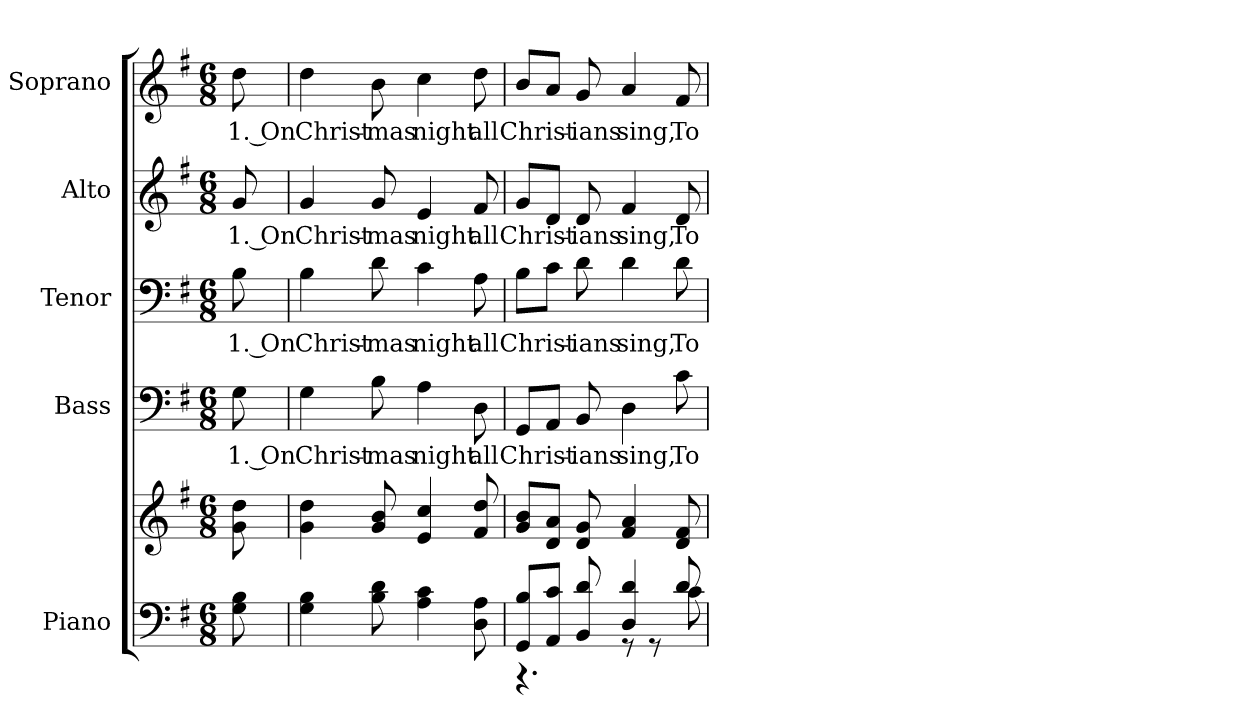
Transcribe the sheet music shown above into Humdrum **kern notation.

**kern	**kern	**kern	**text	**kern	**text	**kern	**text	**kern	**text
*part5	*part5	*part4	*part4	*part3	*part3	*part2	*part2	*part1	*part1
*staff6	*staff5	*staff4	*staff4	*staff3	*staff3	*staff2	*staff2	*staff1	*staff1
*I"Piano	*	*I"Bass	*	*I"Tenor	*	*I"Alto	*	*I"Soprano	*
*I'Pno.	*	*I'B.	*	*I'T.	*	*I'A.	*	*I'S.	*
!!LO:PB:g=z
*clefF4	*clefG2	*clefF4	*	*clefF4	*	*clefG2	*	*clefG2	*
*k[f#]	*k[f#]	*k[f#]	*	*k[f#]	*	*k[f#]	*	*k[f#]	*
*G:	*G:	*G:	*	*G:	*	*G:	*	*G:	*
*M6/8	*M6/8	*M6/8	*	*M6/8	*	*M6/8	*	*M6/8	*
*MM105	*MM105	*MM105	*	*MM105	*	*MM105	*	*MM105	*
=	=	=	=	=	=	=	=	=	=
!	!	!	!LO:LY:b:color=#000000	!	!	!	!	!	!
!	!	!	!	!	!LO:LY:b:color=#000000	!	!	!	!
!	!	!	!	!	!	!	!LO:LY:b:color=#000000	!	!
!	!	!	!	!	!	!	!	!	!LO:LY:b:color=#000000
8Gi\ 8Bi	8gi\ 8ddi	8Gi\	1. On	8Bi\	1. On	8gi/	1. On	8ddi\	1. On
=1	=1	=1	=1	=1	=1	=1	=1	=1	=1
!	!	!	!LO:LY:b:color=#000000	!	!	!	!	!	!
!	!	!	!	!	!LO:LY:b:color=#000000	!	!	!	!
!	!	!	!	!	!	!	!LO:LY:b:color=#000000	!	!
!	!	!	!	!	!	!	!	!	!LO:LY:b:color=#000000
4Gi\ 4Bi	4gi\ 4ddi	4Gi\	Christ-	4Bi\	Christ-	4gi/	Christ-	4ddi\	Christ-
!	!	!	!LO:LY:b:color=#000000	!	!	!	!	!	!
!	!	!	!	!	!LO:LY:b:color=#000000	!	!	!	!
!	!	!	!	!	!	!	!LO:LY:b:color=#000000	!	!
!	!	!	!	!	!	!	!	!	!LO:LY:b:color=#000000
8Bi\ 8di	8gi/ 8bi	8Bi\	-mas	8di\	-mas	8gi/	-mas	8bi\	-mas
!	!	!	!LO:LY:b:color=#000000	!	!	!	!	!	!
!	!	!	!	!	!LO:LY:b:color=#000000	!	!	!	!
!	!	!	!	!	!	!	!LO:LY:b:color=#000000	!	!
!	!	!	!	!	!	!	!	!	!LO:LY:b:color=#000000
4Ai\ 4ci	4ei/ 4cci	4Ai\	night	4ci\	night	4ei/	night	4cci\	night
!	!	!	!LO:LY:b:color=#000000	!	!	!	!	!	!
!	!	!	!	!	!LO:LY:b:color=#000000	!	!	!	!
!	!	!	!	!	!	!	!LO:LY:b:color=#000000	!	!
!	!	!	!	!	!	!	!	!	!LO:LY:b:color=#000000
8Di\ 8Ai	8f#i/ 8ddi	8Di\	all	8Ai\	all	8f#i/	all	8ddi\	all
=2	=2	=2	=2	=2	=2	=2	=2	=2	=2
*^	*	*	*	*	*	*	*	*	*
!	!	!	!	!LO:LY:b:color=#000000	!	!	!	!	!	!
!	!	!	!	!	!	!LO:LY:b:color=#000000	!	!	!	!
!	!	!	!	!	!	!	!	!LO:LY:b:color=#000000	!	!
!	!	!	!	!	!	!	!	!	!	!LO:LY:b:color=#000000
8GGi/ 8BiL	4.r	8gi/ 8biL	8GGi/L	Christ-	8Bi\L	Christ-	8gi/L	Christ-	8bi/L	Christ-
8AAi/ 8ciJ	.	8di/ 8aiJ	8AAi/J	.	8ci\J	.	8di/J	.	8ai/J	.
!	!	!	!	!LO:LY:b:color=#000000	!	!	!	!	!	!
!	!	!	!	!	!	!LO:LY:b:color=#000000	!	!	!	!
!	!	!	!	!	!	!	!	!LO:LY:b:color=#000000	!	!
!	!	!	!	!	!	!	!	!	!	!LO:LY:b:color=#000000
8BBi/ 8di	.	8di/ 8gi	8BBi/	-ians	8di\	-ians	8di/	-ians	8gi/	-ians
!	!	!	!	!LO:LY:b:color=#000000	!	!	!	!	!	!
!	!	!	!	!	!	!LO:LY:b:color=#000000	!	!	!	!
!	!	!	!	!	!	!	!	!LO:LY:b:color=#000000	!	!
!	!	!	!	!	!	!	!	!	!	!LO:LY:b:color=#000000
4Di/ 4di	8r	4f#i/ 4ai	4Di\	sing,	4di\	sing,	4f#i/	sing,	4ai/	sing,
.	8r	.	.	.	.	.	.	.	.	.
!	!	!	!	!LO:LY:b:color=#000000	!	!	!	!	!	!
!	!	!	!	!	!	!LO:LY:b:color=#000000	!	!	!	!
!	!	!	!	!	!	!	!	!LO:LY:b:color=#000000	!	!
!	!	!	!	!	!	!	!	!	!	!LO:LY:b:color=#000000
8di/	8ci\	8di/ 8f#i	8ci\	To	8di\	To	8di/	To	8f#i/	To
*v	*v	*	*	*	*	*	*	*	*	*
=	=	=	=	=	=	=	=	=	=
*-	*-	*-	*-	*-	*-	*-	*-	*-	*-
